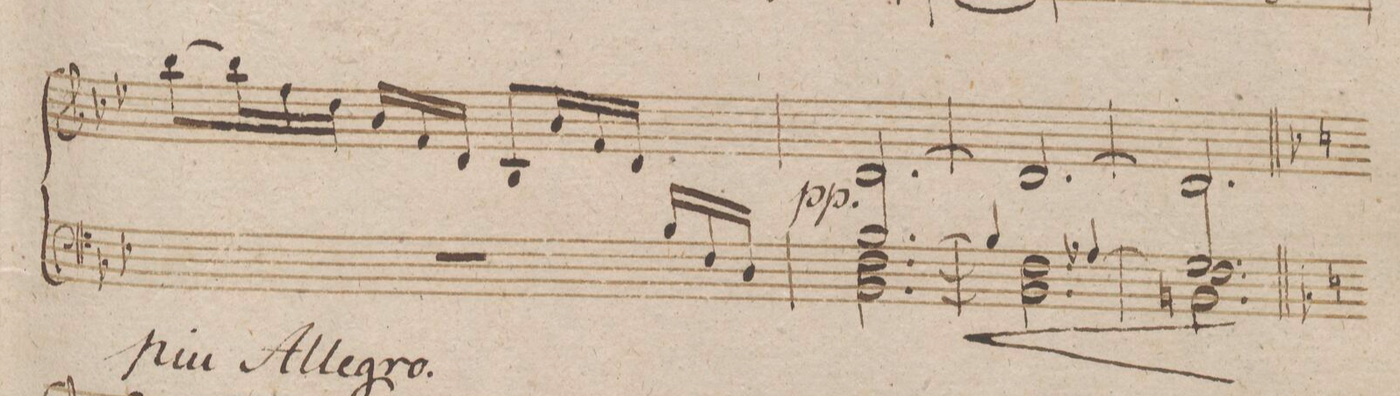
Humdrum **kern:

**kern
*I"Organo.
*clefF4
*k[b-e-]
*M6/8
2.r
=72
[<2.F [2.BB-\
=73
2.F] 2.BB-\]
=74
*kcancel
2.BBn\
=75||
*-
